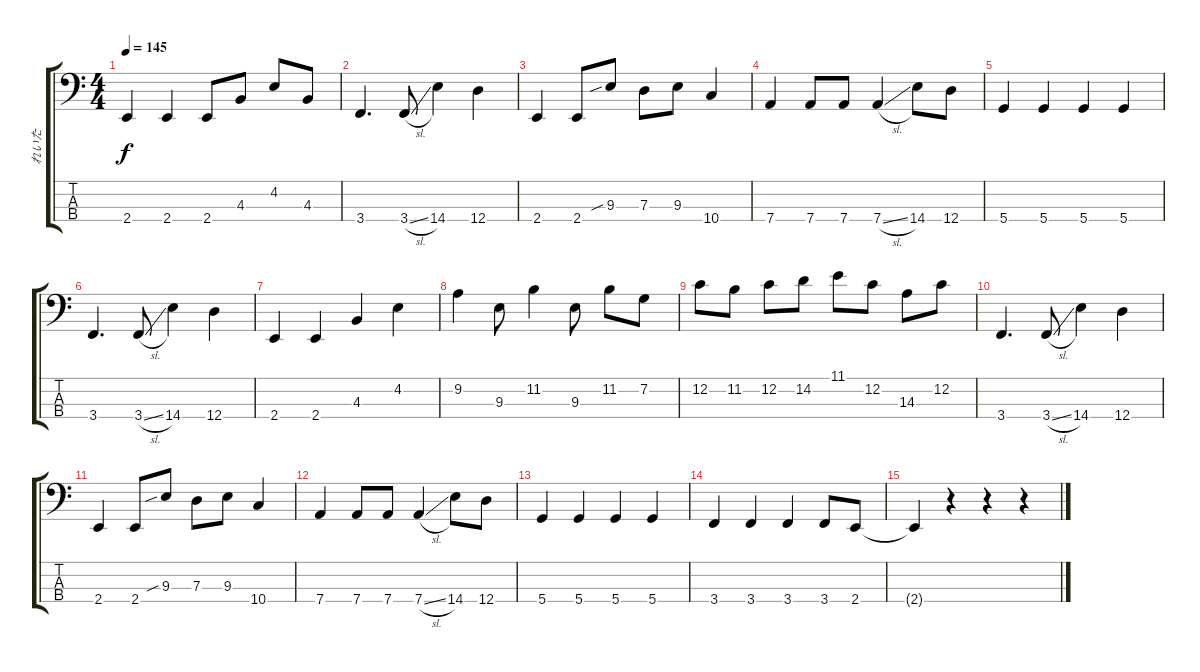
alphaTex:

\track ("れいた" "れいた") {instrument electricbasspick}
\staff {score tabs}
\tuning (F2 C2 G1 D1) {hide}
\ts (4 4)
\tempo 145
\clef f4
\ks c
2.4.4{dy f} 2.4.4 2.4.8 4.3.8 4.2.8 4.3.8 |
3.4.4{d} 3.4{sl}.8 14.4.4 12.4.4 |
2.4.4 2.4.8 9.3{sib}.8 7.3.8 9.3.8 10.4.4 |
7.4.4 7.4.8 7.4.8 7.4{sl}.4 14.4.8 12.4.8 |
5.4.4 5.4.4 5.4.4 5.4.4 |
3.4.4{d} 3.4{sl}.8 14.4.4 12.4.4 |
2.4.4 2.4.4 4.3.4 4.2.4 |
9.2.4 9.3.8 11.2.4 9.3.8 11.2.8 7.2.8 |
12.2.8 11.2.8 12.2.8 14.2.8 11.1.8 12.2.8 14.3.8 12.2.8 |
3.4.4{d} 3.4{sl}.8 14.4.4 12.4.4 |
2.4.4 2.4.8 9.3{sib}.8 7.3.8 9.3.8 10.4.4 |
7.4.4 7.4.8 7.4.8 7.4{sl}.4 14.4.8 12.4.8 |
5.4.4 5.4.4 5.4.4 5.4.4 |
3.4.4 3.4.4 3.4.4 3.4.8 2.4.8 |
2.4{t}.4 r.4 r.4 r.4
